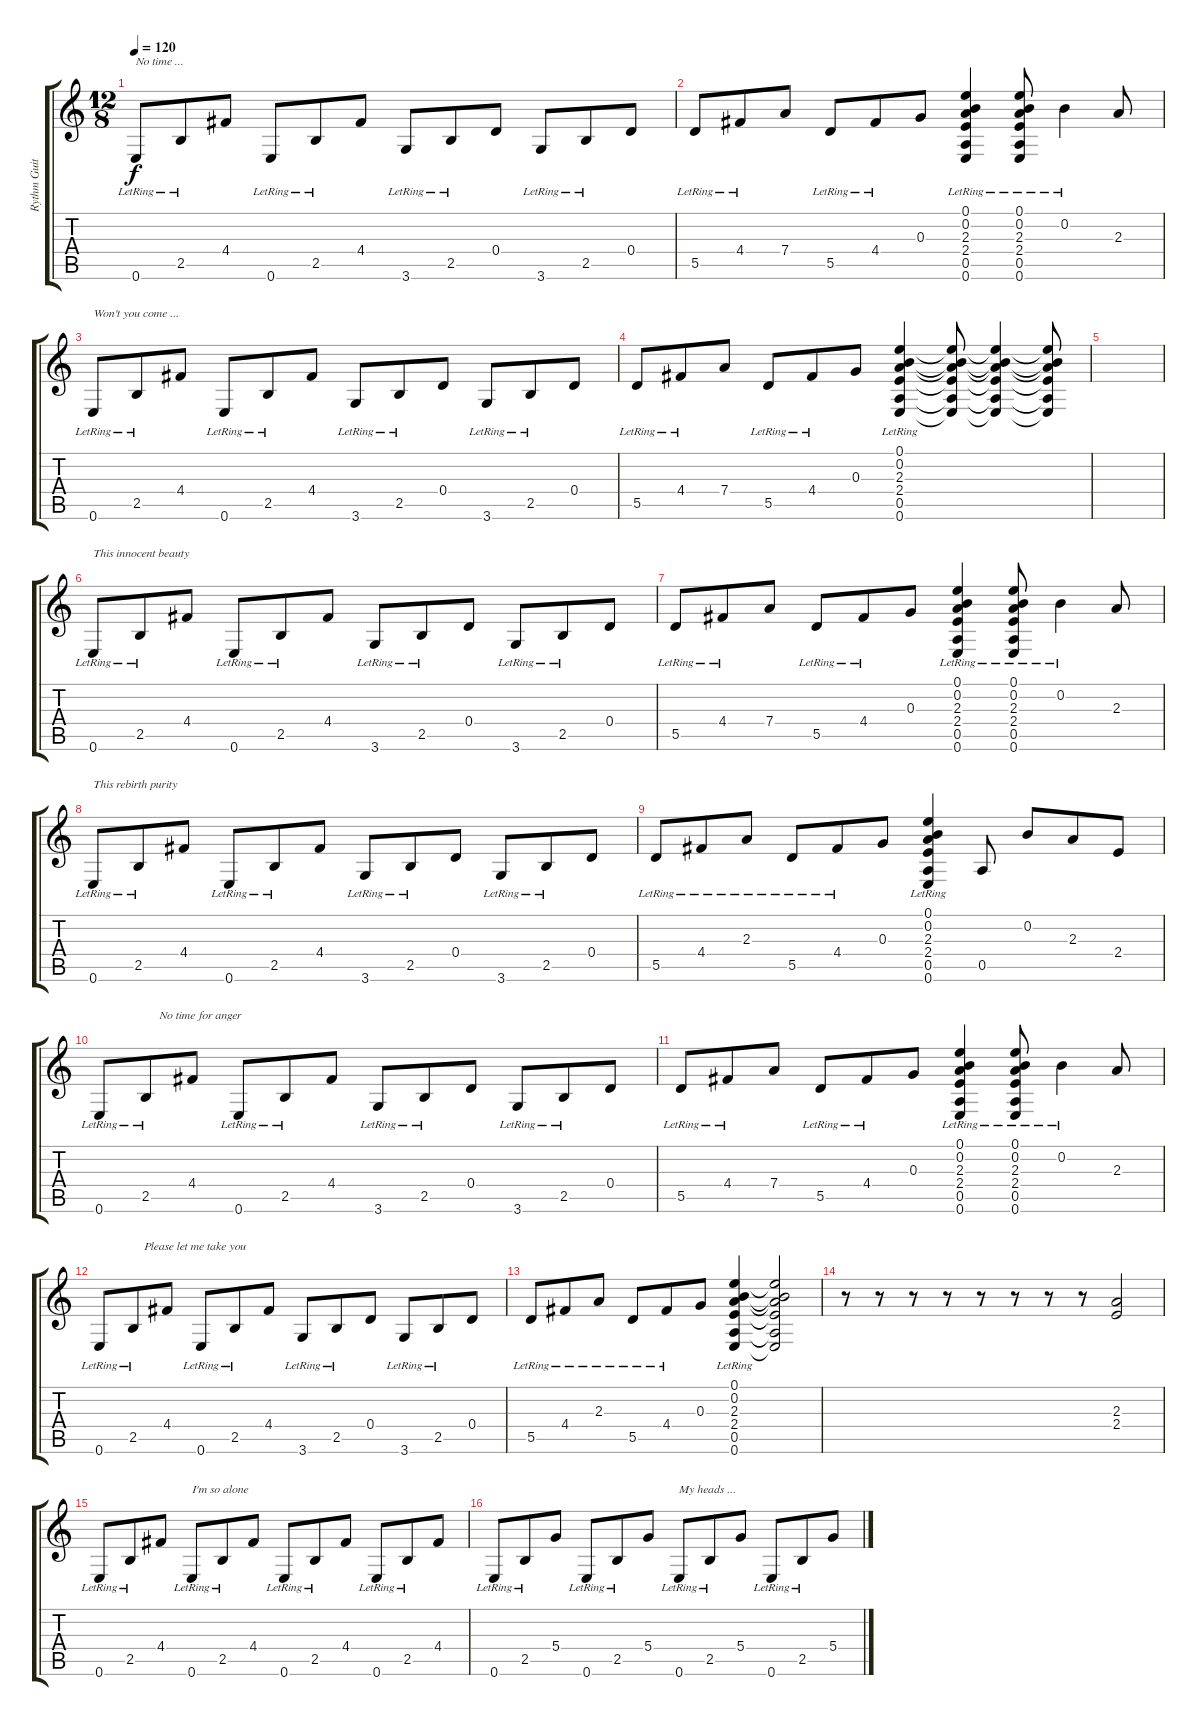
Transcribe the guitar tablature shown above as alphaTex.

\track ("Rythm Guitar " "Rythm Guit") {instrument acousticguitarsteel}
\staff {score tabs}
\tuning (E4 B3 G3 D3 A2 E2) {hide}
\ts (12 8)
\tempo 120
\clef g2
\ks c
0.6{lr}.8{txt "No time ..." dy f} 2.5{lr}.8 4.4.8 0.6{lr}.8 2.5{lr}.8 4.4.8 3.6{lr}.8 2.5{lr}.8 0.4.8 3.6{lr}.8 2.5{lr}.8 0.4.8 |
5.5{lr}.8 4.4{lr}.8 7.4.8 5.5{lr}.8 4.4{lr}.8 0.3.8 (0.1 0.2 2.3{lr} 2.4 0.5{lr} 0.6).4 (0.1 0.2 2.3 2.4{lr} 0.5 0.6).8 0.2{lr}.4 2.3.8 |
0.6{lr}.8{txt "Won't you come ..."} 2.5{lr}.8 4.4.8 0.6{lr}.8 2.5{lr}.8 4.4.8 3.6{lr}.8 2.5{lr}.8 0.4.8 3.6{lr}.8 2.5{lr}.8 0.4.8 |
5.5{lr}.8 4.4{lr}.8 7.4.8 5.5{lr}.8 4.4{lr}.8 0.3.8 (0.1 0.2 2.3{lr} 2.4 0.5{lr} 0.6).4 (0.1{t} 0.2{t} 2.3{t} 2.4{t} 0.5{t} 0.6{t}).8 (0.1{t} 0.2{t} 2.3{t} 2.4{t} 0.5{t} 0.6{t}).4 (0.1{t} 0.2{t} 2.3{t} 2.4{t} 0.5{t} 0.6{t}).8 |
|
0.6{lr}.8{txt "This innocent beauty"} 2.5{lr}.8 4.4.8 0.6{lr}.8 2.5{lr}.8 4.4.8 3.6{lr}.8 2.5{lr}.8 0.4.8 3.6{lr}.8 2.5{lr}.8 0.4.8 |
5.5{lr}.8 4.4{lr}.8 7.4.8 5.5{lr}.8 4.4{lr}.8 0.3.8 (0.1 0.2 2.3{lr} 2.4 0.5{lr} 0.6).4 (0.1 0.2 2.3 2.4{lr} 0.5 0.6).8 0.2{lr}.4 2.3.8 |
0.6{lr}.8{txt "This rebirth purity"} 2.5{lr}.8 4.4.8 0.6{lr}.8 2.5{lr}.8 4.4.8 3.6{lr}.8 2.5{lr}.8 0.4.8 3.6{lr}.8 2.5{lr}.8 0.4.8 |
5.5{lr}.8 4.4{lr}.8 2.3{lr}.8 5.5{lr}.8 4.4{lr}.8 0.3.8 (0.1 0.2 2.3{lr} 2.4 0.5{lr} 0.6).4 0.5.8 0.2.8 2.3.8 2.4.8 |
0.6{lr}.8{txt "                    No time for anger"} 2.5{lr}.8 4.4.8 0.6{lr}.8 2.5{lr}.8 4.4.8 3.6{lr}.8 2.5{lr}.8 0.4.8 3.6{lr}.8 2.5{lr}.8 0.4.8 |
5.5{lr}.8 4.4{lr}.8 7.4.8 5.5{lr}.8 4.4{lr}.8 0.3.8 (0.1 0.2 2.3{lr} 2.4 0.5{lr} 0.6).4 (0.1 0.2 2.3 2.4{lr} 0.5 0.6).8 0.2{lr}.4 2.3.8 |
0.6{lr}.8{txt "               Please let me take you"} 2.5{lr}.8 4.4.8 0.6{lr}.8 2.5{lr}.8 4.4.8 3.6{lr}.8 2.5{lr}.8 0.4.8 3.6{lr}.8 2.5{lr}.8 0.4.8 |
5.5{lr}.8 4.4{lr}.8 2.3{lr}.8 5.5{lr}.8 4.4{lr}.8 0.3.8 (0.1 0.2 2.3{lr} 2.4 0.5{lr} 0.6).4 (0.1{t} 0.2{t} 2.3{t} 2.4{t} 0.5{t} 0.6{t}).2 |
r.8 r.8 r.8 r.8 r.8 r.8 r.8 r.8 (2.3 2.4).2 |
\section ("" "")
0.6{lr}.8{txt "                               I'm so alone "} 2.5{lr}.8 4.4.8 0.6{lr}.8 2.5{lr}.8 4.4.8 0.6{lr}.8 2.5{lr}.8 4.4.8 0.6{lr}.8 2.5{lr}.8 4.4.8 |
0.6{lr}.8 2.5{lr}.8 5.4.8 0.6{lr}.8 2.5{lr}.8 5.4.8 0.6{lr}.8{txt "My heads ..."} 2.5{lr}.8 5.4.8 0.6{lr}.8 2.5{lr}.8 5.4.8
